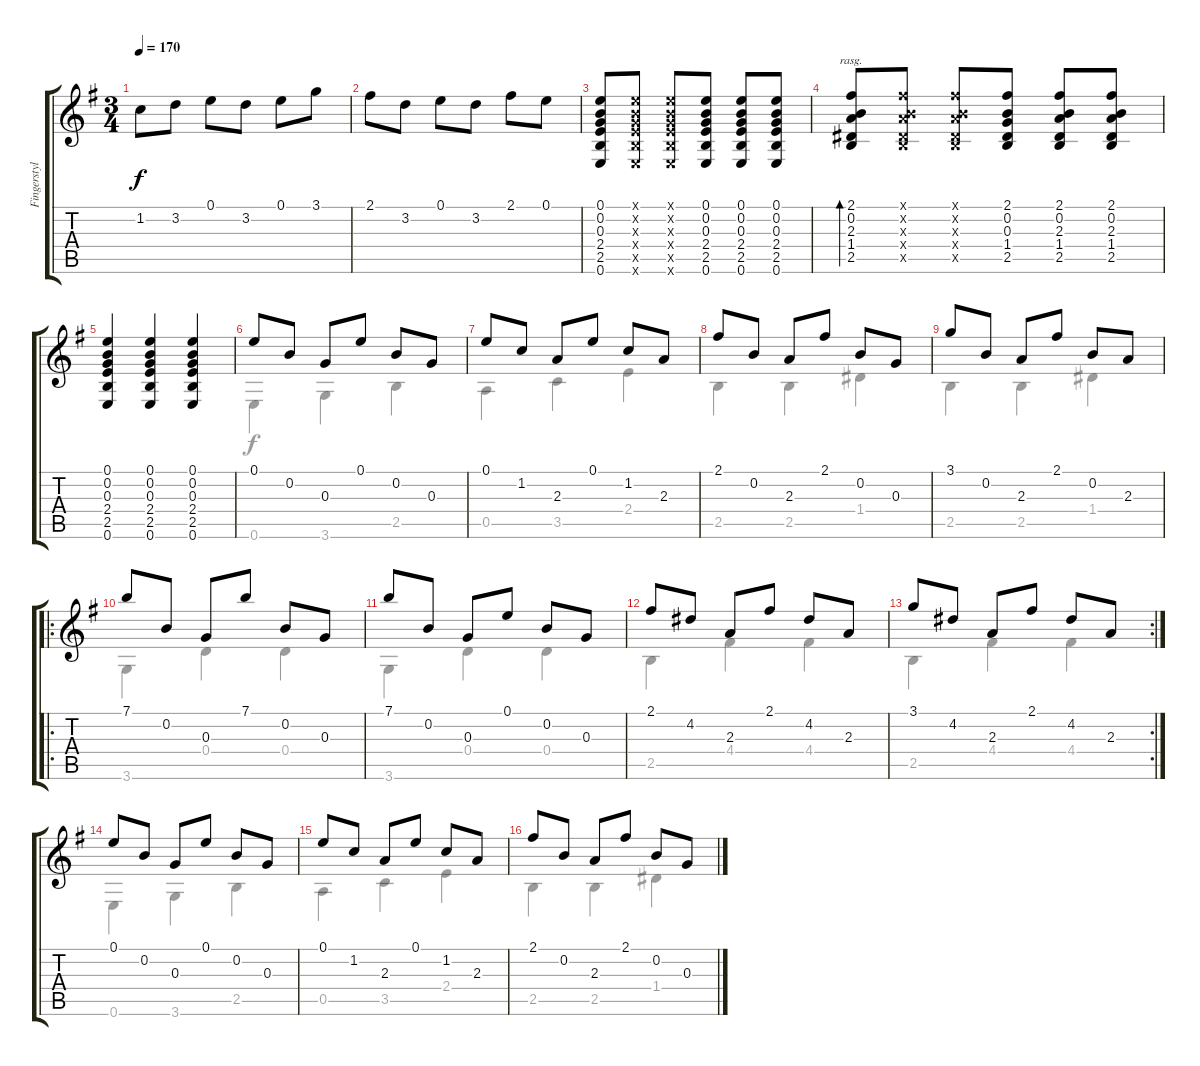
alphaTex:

\track ("Fingerstyle Guitar" "Fingerstyl") {instrument acousticguitarnylon}
\staff {score tabs}
\tuning (E4 B3 G3 D3 A2 E2) {hide}
\voice
\ts (3 4)
\tempo 170
\clef g2
\ks g
1.2.8{dy f} 3.2.8 0.1.8 3.2.8 0.1.8 3.1.8 |
2.1.8 3.2.8 0.1.8 3.2.8 2.1.8 0.1.8 |
(0.1 0.2 0.3 2.4 2.5 0.6).8 (0.1{x} 0.2{x} 0.3{x} 2.4{x} 2.5{x} 0.6{x}).8 (0.1{x} 0.2{x} 0.3{x} 2.4{x} 2.5{x} 0.6{x}).8 (0.1 0.2 0.3 2.4 2.5 0.6).8 (0.1 0.2 0.3 2.4 2.5 0.6).8 (0.1 0.2 0.3 2.4 2.5 0.6).8 |
(2.1 0.2 2.3 1.4 2.5).8{bd 480 rasg ii} (2.1{x} 0.2{x} 2.3{x} 1.4{x} 2.5{x}).8 (2.1{x} 0.2{x} 2.3{x} 1.4{x} 2.5{x}).8 (2.1 0.2 0.3 1.4 2.5).8 (2.1 0.2 2.3 1.4 2.5).8 (2.1 0.2 2.3 1.4 2.5).8 |
(0.1 0.2 0.3 2.4 2.5 0.6).4 (0.1 0.2 0.3 2.4 2.5 0.6).4 (0.1 0.2 0.3 2.4 2.5 0.6).4 |
0.1.8 0.2.8 0.3.8 0.1.8 0.2.8 0.3.8 |
0.1.8 1.2.8 2.3.8 0.1.8 1.2.8 2.3.8 |
2.1.8 0.2.8 2.3.8 2.1.8 0.2.8 0.3.8 |
3.1.8 0.2.8 2.3.8 2.1.8 0.2.8 2.3.8 |
\ro
7.1.8 0.2.8 0.3.8 7.1.8 0.2.8 0.3.8 |
7.1.8 0.2.8 0.3.8 0.1.8 0.2.8 0.3.8 |
2.1.8 4.2.8 2.3.8 2.1.8 4.2.8 2.3.8 |
\rc 2
3.1.8 4.2.8 2.3.8 2.1.8 4.2.8 2.3.8 |
0.1.8 0.2.8 0.3.8 0.1.8 0.2.8 0.3.8 |
0.1.8 1.2.8 2.3.8 0.1.8 1.2.8 2.3.8 |
2.1.8 0.2.8 2.3.8 2.1.8 0.2.8 0.3.8
\voice
\clef g2
\ottava regular
\simile none
\ks g
|
|
|
|
|
0.6.4 3.6.4 2.5.4 |
0.5.4 3.5.4 2.4.4 |
2.5.4 2.5.4 1.4.4 |
2.5.4 2.5.4 1.4.4 |
3.6.4 0.4.4 0.4.4 |
3.6.4 0.4.4 0.4.4 |
2.5.4 4.4.4 4.4.4 |
2.5.4 4.4.4 4.4.4 |
0.6.4 3.6.4 2.5.4 |
0.5.4 3.5.4 2.4.4 |
2.5.4 2.5.4 1.4.4
